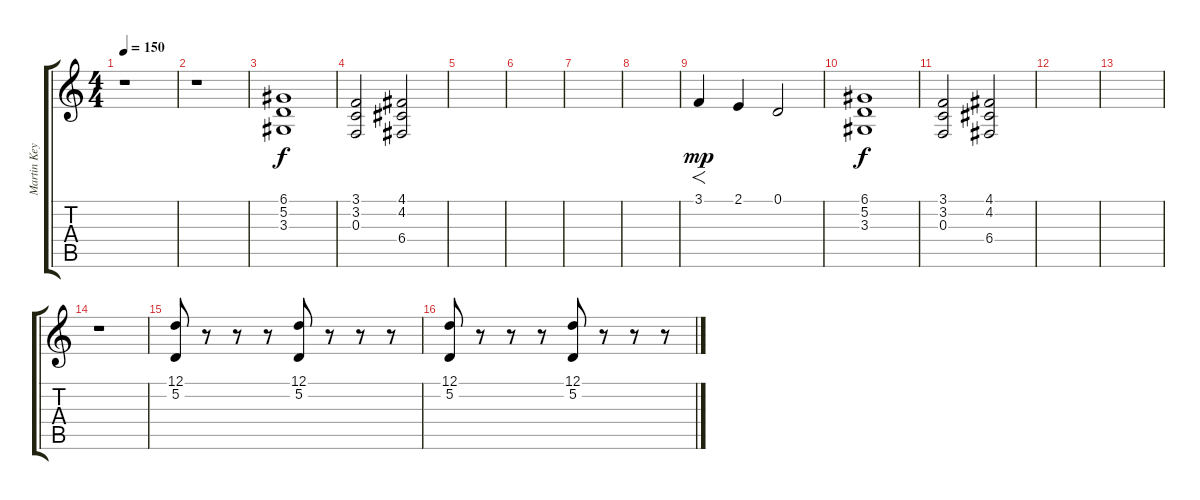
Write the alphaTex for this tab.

\track ("Martin Keyboard1" "Martin Key") {instrument fx7echoes}
\staff {score tabs}
\tuning (D4 A3 F3 C3 G2 D2) {hide}
\ts (4 4)
\tempo 150
\clef g2
\ks c
r.1{dy p} |
r.1 |
(6.1 5.2 3.3).1{dy f} |
(3.1 3.2 0.3).2 (4.1 4.2 6.4).2 |
|
|
|
|
3.1.4{f dy mp instrument synthstrings1} 2.1.4 0.1.2 |
(6.1 5.2 3.3).1{dy f instrument fx7echoes} |
(3.1 3.2 0.3).2 (4.1 4.2 6.4).2 |
|
|
r.1 |
(12.1 5.2).8{instrument pad4choir} r.8 r.8 r.8 (12.1 5.2).8 r.8 r.8 r.8 |
(12.1 5.2).8{instrument pad4choir} r.8 r.8 r.8 (12.1 5.2).8 r.8 r.8 r.8
